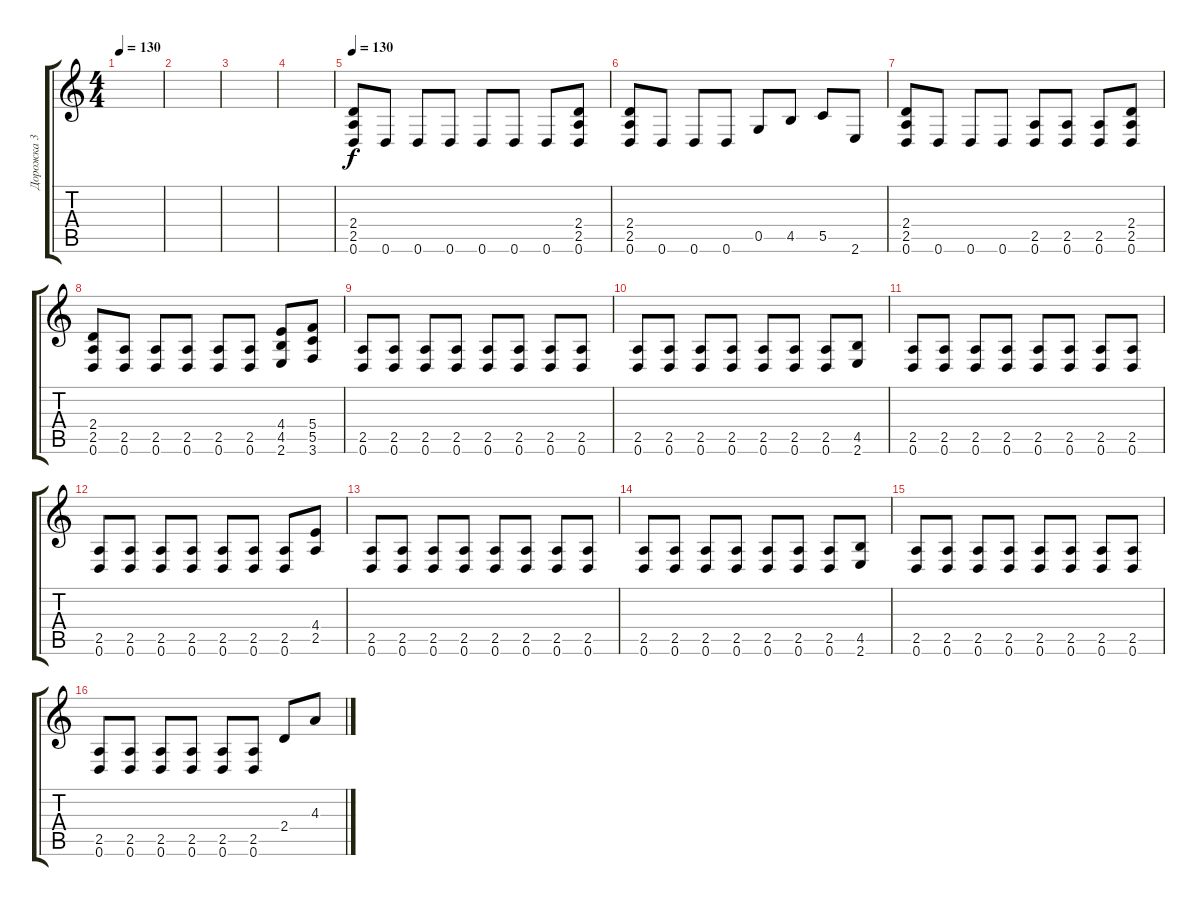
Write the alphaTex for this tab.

\track ("Дорожка 3" "Дорожка 3") {instrument distortionguitar}
\staff {score tabs}
\tuning (D4 A3 F3 C3 G2 D2) {hide}
\ts (4 4)
\tempo 130
\clef g2
\ks c
|
|
|
|
\tempo 130
(2.4 2.5 0.6).8 0.6.8 0.6.8 0.6.8 0.6.8 0.6.8 0.6.8 (2.4 2.5 0.6).8 |
(2.4 2.5 0.6).8 0.6.8 0.6.8 0.6.8 0.5.8 4.5.8 5.5.8 2.6.8 |
(2.4 2.5 0.6).8 0.6.8 0.6.8 0.6.8 (2.5 0.6).8 (2.5 0.6).8 (2.5 0.6).8 (2.4 2.5 0.6).8 |
(2.4 2.5 0.6).8 (2.5 0.6).8 (2.5 0.6).8 (2.5 0.6).8 (2.5 0.6).8 (2.5 0.6).8 (4.4 4.5 2.6).8 (5.4 5.5 3.6).8 |
(2.5 0.6).8 (2.5 0.6).8 (2.5 0.6).8 (2.5 0.6).8 (2.5 0.6).8 (2.5 0.6).8 (2.5 0.6).8 (2.5 0.6).8 |
(2.5 0.6).8 (2.5 0.6).8 (2.5 0.6).8 (2.5 0.6).8 (2.5 0.6).8 (2.5 0.6).8 (2.5 0.6).8 (4.5 2.6).8 |
(2.5 0.6).8 (2.5 0.6).8 (2.5 0.6).8 (2.5 0.6).8 (2.5 0.6).8 (2.5 0.6).8 (2.5 0.6).8 (2.5 0.6).8 |
(2.5 0.6).8 (2.5 0.6).8 (2.5 0.6).8 (2.5 0.6).8 (2.5 0.6).8 (2.5 0.6).8 (2.5 0.6).8 (4.4 2.5).8 |
(2.5 0.6).8 (2.5 0.6).8 (2.5 0.6).8 (2.5 0.6).8 (2.5 0.6).8 (2.5 0.6).8 (2.5 0.6).8 (2.5 0.6).8 |
(2.5 0.6).8 (2.5 0.6).8 (2.5 0.6).8 (2.5 0.6).8 (2.5 0.6).8 (2.5 0.6).8 (2.5 0.6).8 (4.5 2.6).8 |
(2.5 0.6).8 (2.5 0.6).8 (2.5 0.6).8 (2.5 0.6).8 (2.5 0.6).8 (2.5 0.6).8 (2.5 0.6).8 (2.5 0.6).8 |
(2.5 0.6).8 (2.5 0.6).8 (2.5 0.6).8 (2.5 0.6).8 (2.5 0.6).8 (2.5 0.6).8 2.4.8 4.3.8
